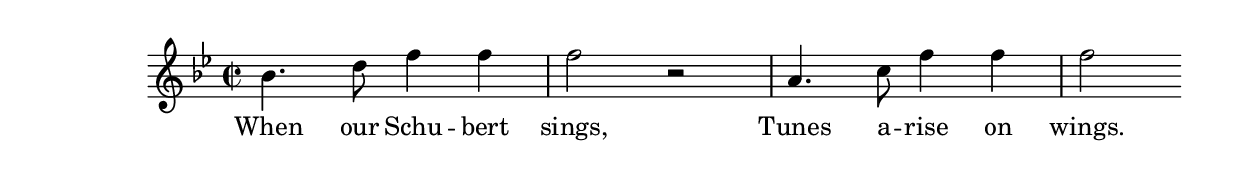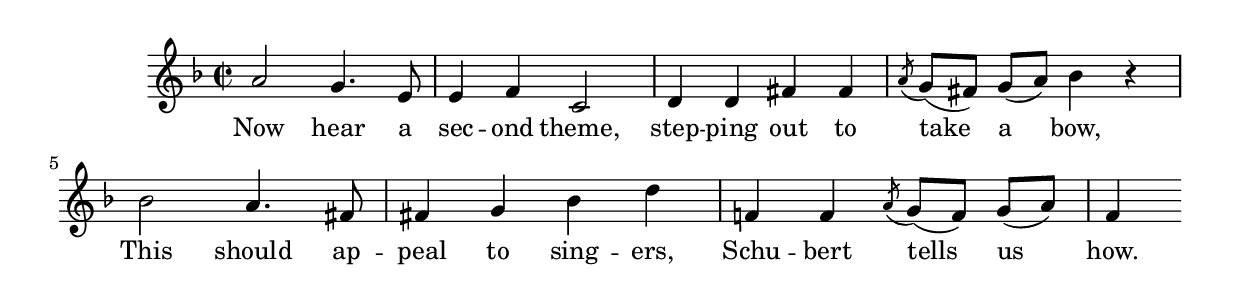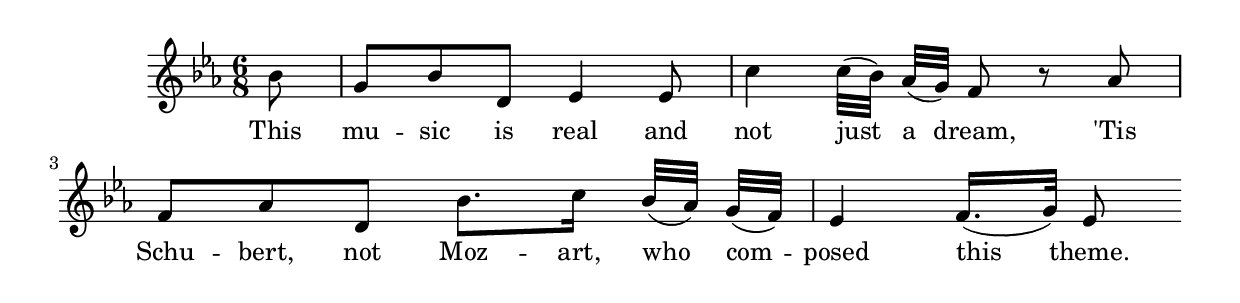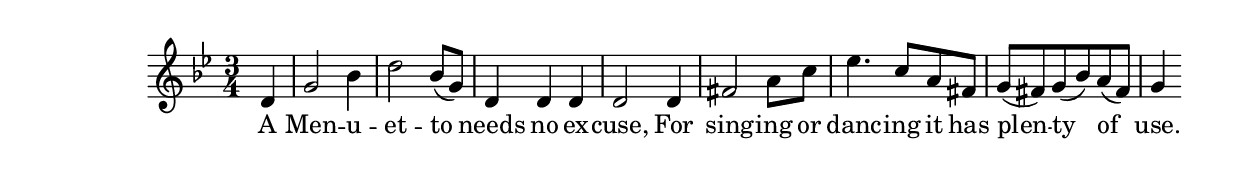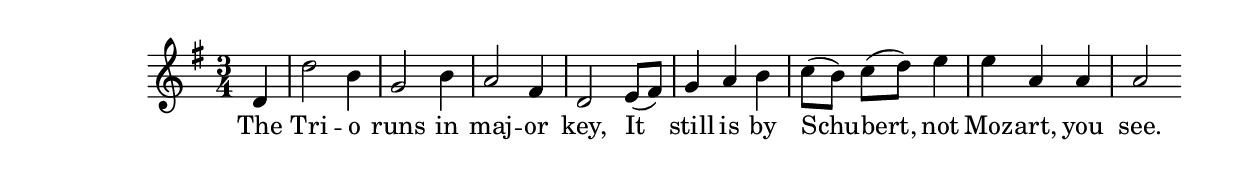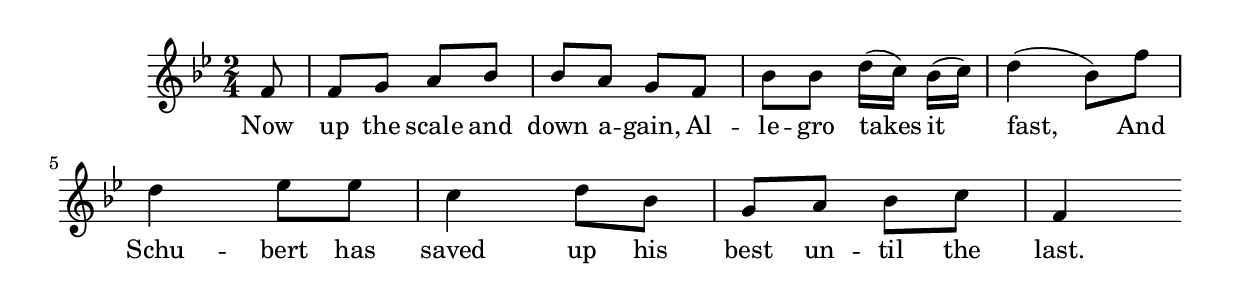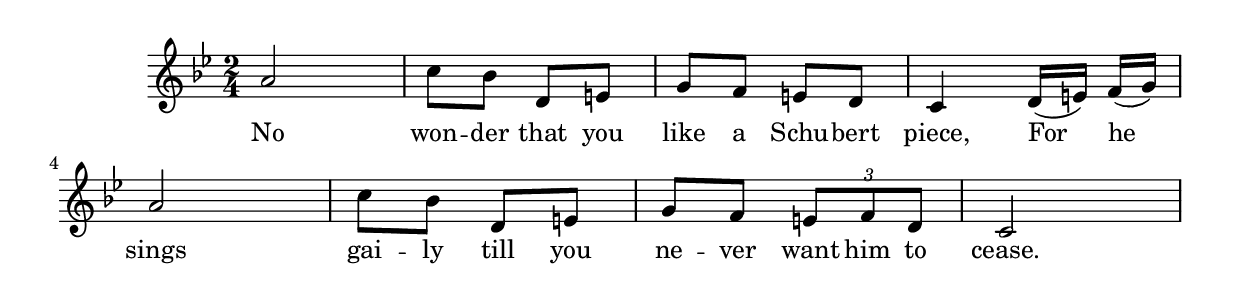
% Schubert Symphony No. 5
\version "2.18.2"
% Melody definitions for movements of
% Schubert's 5th Symphony (schubert-005)

% Movement I Melody A {{{
melody_ia = <<
    \relative c'' {
        \clef "treble"
        \key g \minor
        \time 2/2
        bes4. d8 f4 f | f2 r2 |
        a,4. c8 f4 f | f2
    }
    \addlyrics {
        When our Schu -- bert sings, Tunes a -- rise on wings.
    }
>> % }}}

% Movement I Melody B {{{
melody_ib = <<
    \relative c'' {
        \clef "treble"
        \key f \major
        \time 2/2
        a2 g4. e8 | e4 f c2 | d4 d fis fis |
        \slashedGrace{a8(} g8)([ fis)] g([ a)] bes4 r4 |
        bes2 a4. fis8 | fis4 g bes d |
        f,!4 f \slashedGrace{a8(} g8)([ f8)] g([ a)] | f4
    }
    \addlyrics {
        Now hear a sec -- ond theme, step -- ping out to take a bow,
        This should ap -- peal to sing -- ers, Schu -- bert tells us how.
    }
>> % }}}

% Movement II Melody A {{{
melody_iia = <<
    \relative c'' {
        \clef "treble"
        \key ees \major
        \time 6/8
        \partial 8 bes8 |
        g8 bes d, ees4 ees8 | c'4 c32([ bes)] aes([ g)] f8 r8 aes8 |
        f8 aes d, bes'8. c16 bes32([ aes)] g([ f)] | ees4 f16.( g32) ees8
    }
    \addlyrics {
        This mu -- sic is real and not just a dream,
        'Tis Schu -- bert, not Moz -- art, who com -- posed this theme.
    }
>> % }}}

% Movement III Melody A {{{
melody_iiia = <<
    \relative c' {
        \clef "treble"
        \key bes \major
        \time 3/4
        \partial 4 d4 |
        g2 bes4 | d2 bes8( g) |
        d4 d d | d2 d4 | fis2 a8 c8 |
        ees4. c8 a fis | g8( fis) g( bes) a( fis) | g4
    }
    \addlyrics {
        A Men -- u -- et -- to needs no ex -- cuse, For
        sing -- ing or danc -- ing it has plen -- ty of use.
    }
>> % }}}

% Movement III Melody B {{{
melody_iiib = <<
    \relative c' {
        \clef "treble"
        \key g \major
        \time 3/4
        \partial 4 d4 |
        d'2 b4 | g2 b4 | a2 fis4 |
        d2 e8( fis) | g4 a b | c8([ b)] c([ d)] e4 |
        e4 a, a | a2
    }
    \addlyrics {
        The Tri -- o runs in maj -- or key,
        It still is by Schu -- bert, not Moz -- art, you see.
    }
>> % }}}

% Movement IV Melody A {{{
melody_iva = <<
    \relative c' {
        \clef "treble"
        \key bes \major
        \time 2/4
        \partial 8 f8 |
        f8 g a bes | bes8 a g f |
        bes8 bes d16([ c)] bes16([ c)] |
        d4( bes8) f' | d4 ees8 ees | c4 d8 bes |
        g8 a bes c | f,4
    }
    \addlyrics {
        Now up the scale and down a -- gain, Al -- le -- gro takes it
        fast, And Schu -- bert has saved up his best un -- til the last.
    }
>> % }}}

% Movement IV Melody B {{{
melody_ivb = <<
    \relative c'' {
        \clef "treble"
        \key bes \major
        \time 2/4
        \partial 2 a2 |
        c8 bes d, e | g8 f e d |
        c4 d16([ e)] f([ g)] |
        a2 | c8 bes d, e |
        g8 f \tuplet 3/2 { e8 f d } | c2 |
    }
    \addlyrics {
        No won -- der that you like a Schu -- bert piece,
        For he sings gai -- ly till you ne -- ver want him to cease.
    }
>> % }}}

\paper { oddFooterMarkup = ##f }
\layout { ragged-right = ##f }

\book { \bookOutputSuffix "1a" \melody_ia }
\book { \bookOutputSuffix "1b" \melody_ib }
\book { \bookOutputSuffix "2a" \melody_iia }
\book { \bookOutputSuffix "3a" \melody_iiia }
\book { \bookOutputSuffix "3b" \melody_iiib }
\book { \bookOutputSuffix "4a" \melody_iva }
\book { \bookOutputSuffix "4b" \melody_ivb }
